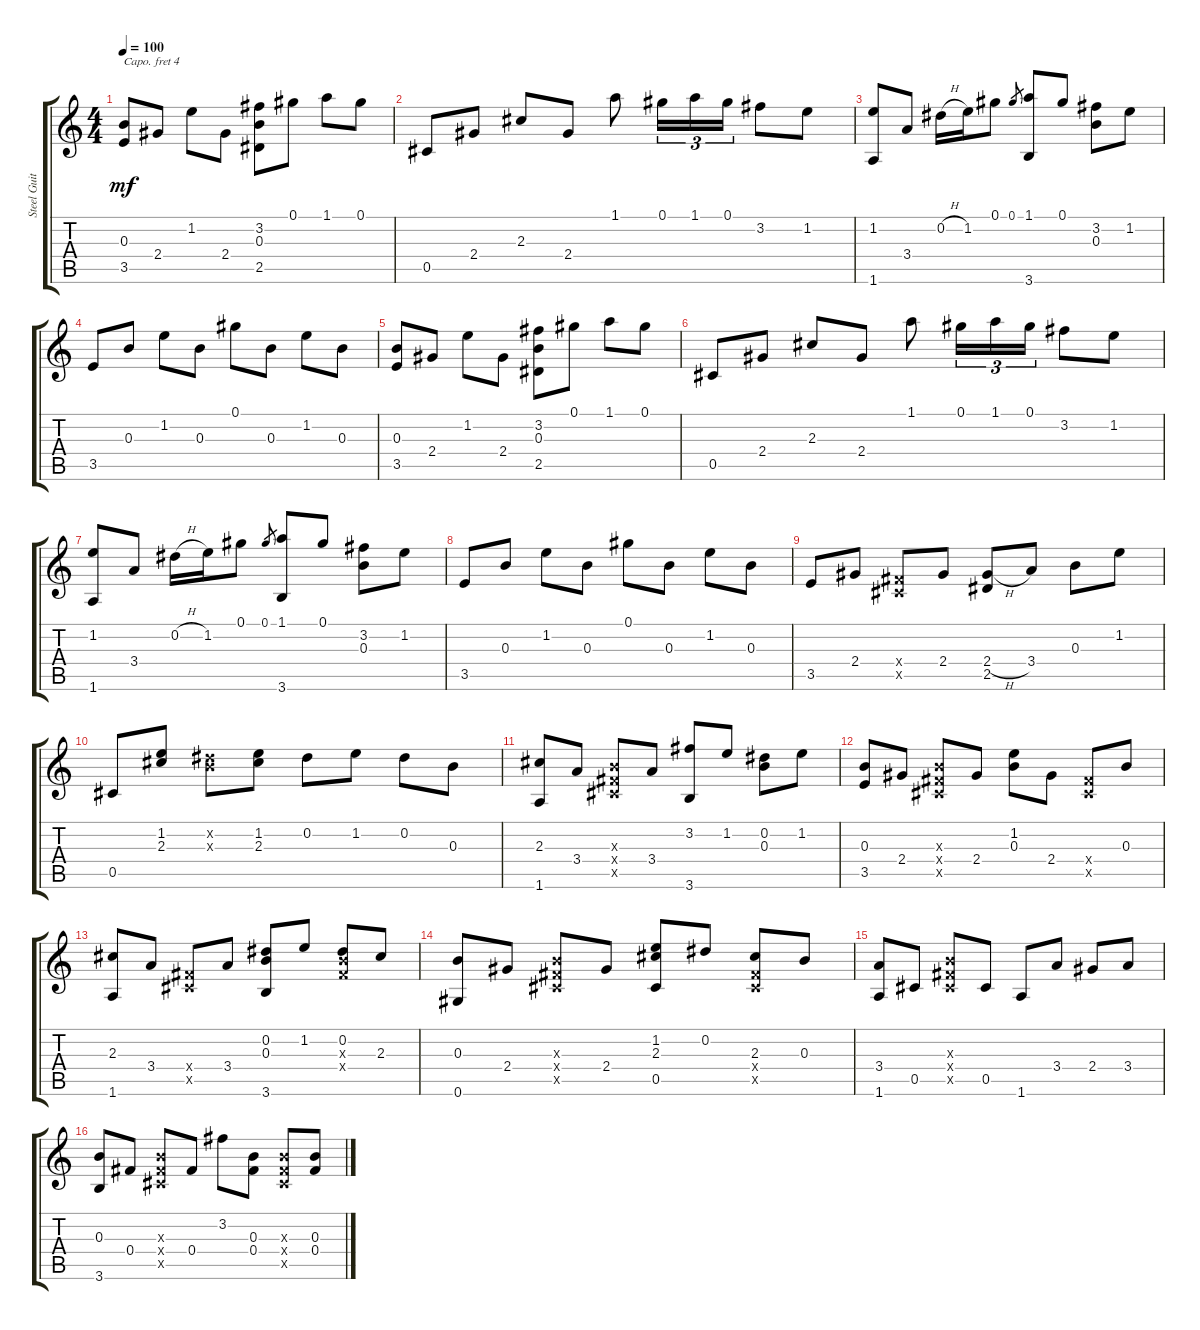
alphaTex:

\track ("Steel Guitar" "Steel Guit") {instrument acousticguitarsteel}
\staff {score tabs}
\capo 4
\tuning (E4 B3 G3 D3 A2 E2) {hide}
\ts (4 4)
\tempo 100
\clef g2
\ks c
(0.3 3.5).8{dy mf instrument acousticguitarsteel} 2.4.8 1.2.8 2.4.8 (3.2 0.3 2.5).8 0.1.8 1.1.8 0.1.8 |
0.5.8 2.4.8 2.3.8 2.4.8 1.1.8 0.1.16{tu (3 2)} 1.1.16{tu (3 2)} 0.1.16{tu (3 2)} 3.2.8 1.2.8 |
(1.2 1.6).8 3.4.8 0.2{h}.16 1.2.16 0.1.8 0.1.8{gr} (1.1 3.6).8 0.1.8 (3.2 0.3).8 1.2.8 |
3.5.8 0.3.8 1.2.8 0.3.8 0.1.8 0.3.8 1.2.8 0.3.8 |
(0.3 3.5).8 2.4.8 1.2.8 2.4.8 (3.2 0.3 2.5).8 0.1.8 1.1.8 0.1.8 |
0.5.8 2.4.8 2.3.8 2.4.8 1.1.8 0.1.16{tu (3 2)} 1.1.16{tu (3 2)} 0.1.16{tu (3 2)} 3.2.8 1.2.8 |
(1.2 1.6).8 3.4.8 0.2{h}.16 1.2.16 0.1.8 0.1.8{gr} (1.1 3.6).8 0.1.8 (3.2 0.3).8 1.2.8 |
3.5.8 0.3.8 1.2.8 0.3.8 0.1.8 0.3.8 1.2.8 0.3.8 |
3.5.8 2.4.8 (0.4{x} 0.5{x}).8 2.4.8 (2.4{h} 2.5).8 3.4.8 0.3.8 1.2.8 |
0.5.8 (1.2 2.3).8 (0.2{x} 0.3{x}).8 (1.2 2.3).8 0.2.8 1.2.8 0.2.8 0.3.8 |
(2.3 1.6).8 3.4.8 (0.3{x} 0.4{x} 0.5{x}).8 3.4.8 (3.2 3.6).8 1.2.8 (0.2 0.3).8 1.2.8 |
(0.3 3.5).8 2.4.8 (0.3{x} 0.4{x} 0.5{x}).8 2.4.8 (1.2 0.3).8 2.4.8 (0.4{x} 0.5{x}).8 0.3.8 |
(2.3 1.6).8 3.4.8 (0.4{x} 0.5{x}).8 3.4.8 (0.2 0.3 3.6).8 1.2.8 (0.2 0.3{x} 0.4{x}).8 2.3.8 |
(0.3 0.6).8 2.4.8 (0.3{x} 0.4{x} 0.5{x}).8 2.4.8 (1.2 2.3 0.5).8 0.2.8 (2.3 0.4{x} 0.5{x}).8 0.3.8 |
(3.4 1.6).8 0.5.8 (0.3{x} 0.4{x} 0.5{x}).8 0.5.8 1.6.8 3.4.8 2.4.8 3.4.8 |
(0.3 3.6).8 0.4.8 (0.3{x} 0.4{x} 0.5{x}).8 0.4.8 3.2.8 (0.3 0.4).8 (0.3{x} 0.4{x} 0.5{x}).8 (0.3 0.4).8
